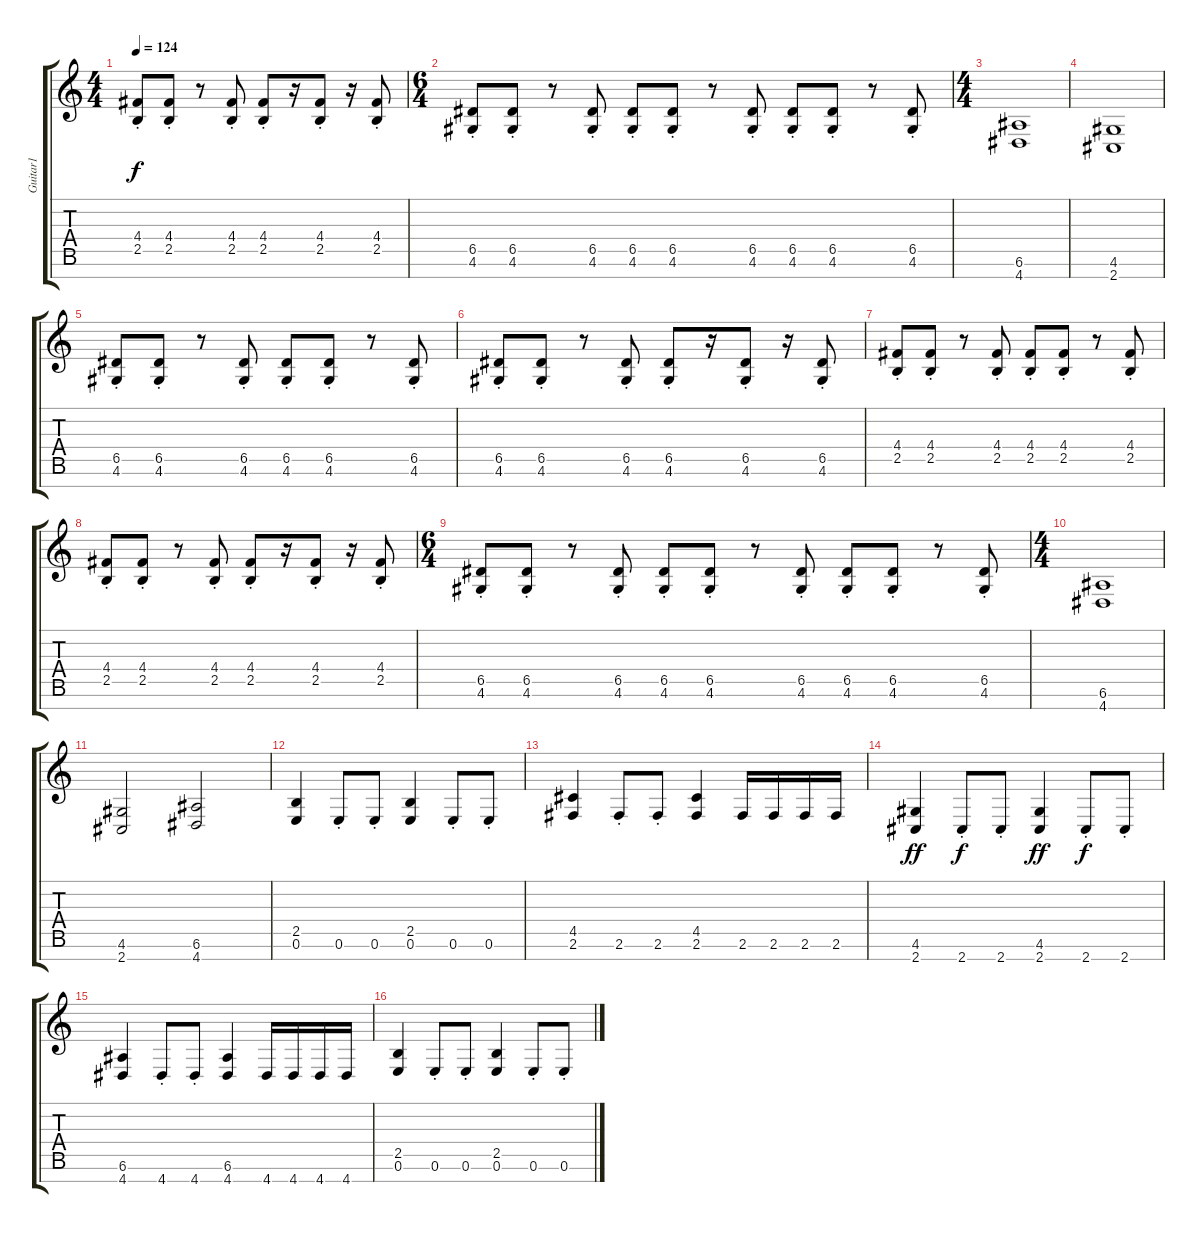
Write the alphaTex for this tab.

\track ("Guitar1" "Guitar1") {instrument distortionguitar}
\staff {score tabs}
\tuning (E4 B3 G3 D3 A2 E2 B1) {hide}
\ts (4 4)
\tempo 124
\clef g2
\ks c
(4.4{st} 2.5{st}).8{dy f} (4.4{st} 2.5{st}).8 r.8 (4.4{st} 2.5{st}).8 (4.4{st} 2.5{st}).8 r.16 (4.4{st} 2.5{st}).8 r.16 (4.4{st} 2.5{st}).8 |
\ts (6 4)
(6.5{st} 4.6{st}).8 (6.5{st} 4.6{st}).8 r.8 (6.5{st} 4.6{st}).8 (6.5{st} 4.6{st}).8 (6.5{st} 4.6{st}).8 r.8 (6.5{st} 4.6{st}).8 (6.5{st} 4.6{st}).8 (6.5{st} 4.6{st}).8 r.8 (6.5{st} 4.6{st}).8 |
\ts (4 4)
(6.6 4.7).1 |
(4.6 2.7).1 |
(6.5{st} 4.6{st}).8 (6.5{st} 4.6{st}).8 r.8 (6.5{st} 4.6{st}).8 (6.5{st} 4.6{st}).8 (6.5{st} 4.6{st}).8 r.8 (6.5{st} 4.6{st}).8 |
(6.5{st} 4.6{st}).8 (6.5{st} 4.6{st}).8 r.8 (6.5{st} 4.6{st}).8 (6.5{st} 4.6{st}).8 r.16 (6.5{st} 4.6{st}).8 r.16 (6.5{st} 4.6{st}).8 |
(4.4{st} 2.5{st}).8 (4.4{st} 2.5{st}).8 r.8 (4.4{st} 2.5{st}).8 (4.4{st} 2.5{st}).8 (4.4{st} 2.5{st}).8 r.8 (4.4{st} 2.5{st}).8 |
(4.4{st} 2.5{st}).8 (4.4{st} 2.5{st}).8 r.8 (4.4{st} 2.5{st}).8 (4.4{st} 2.5{st}).8 r.16 (4.4{st} 2.5{st}).8 r.16 (4.4{st} 2.5{st}).8 |
\ts (6 4)
(6.5{st} 4.6{st}).8 (6.5{st} 4.6{st}).8 r.8 (6.5{st} 4.6{st}).8 (6.5{st} 4.6{st}).8 (6.5{st} 4.6{st}).8 r.8 (6.5{st} 4.6{st}).8 (6.5{st} 4.6{st}).8 (6.5{st} 4.6{st}).8 r.8 (6.5{st} 4.6{st}).8 |
\ts (4 4)
(6.6 4.7).1 |
(4.6 2.7).2 (6.6 4.7).2 |
(2.5 0.6).4 0.6{st}.8 0.6{st}.8 (2.5 0.6).4 0.6{st}.8 0.6{st}.8 |
(4.5 2.6).4 2.6{st}.8 2.6{st}.8 (4.5 2.6).4 2.6.16 2.6.16 2.6.16 2.6.16 |
(4.6 2.7).4{dy ff} 2.7{st}.8{dy f} 2.7{st}.8 (4.6 2.7).4{dy ff} 2.7{st}.8{dy f} 2.7{st}.8 |
(6.6 4.7).4 4.7{st}.8 4.7{st}.8 (6.6 4.7).4 4.7.16 4.7.16 4.7.16 4.7.16 |
(2.5 0.6).4 0.6{st}.8 0.6{st}.8 (2.5 0.6).4 0.6{st}.8 0.6{st}.8
